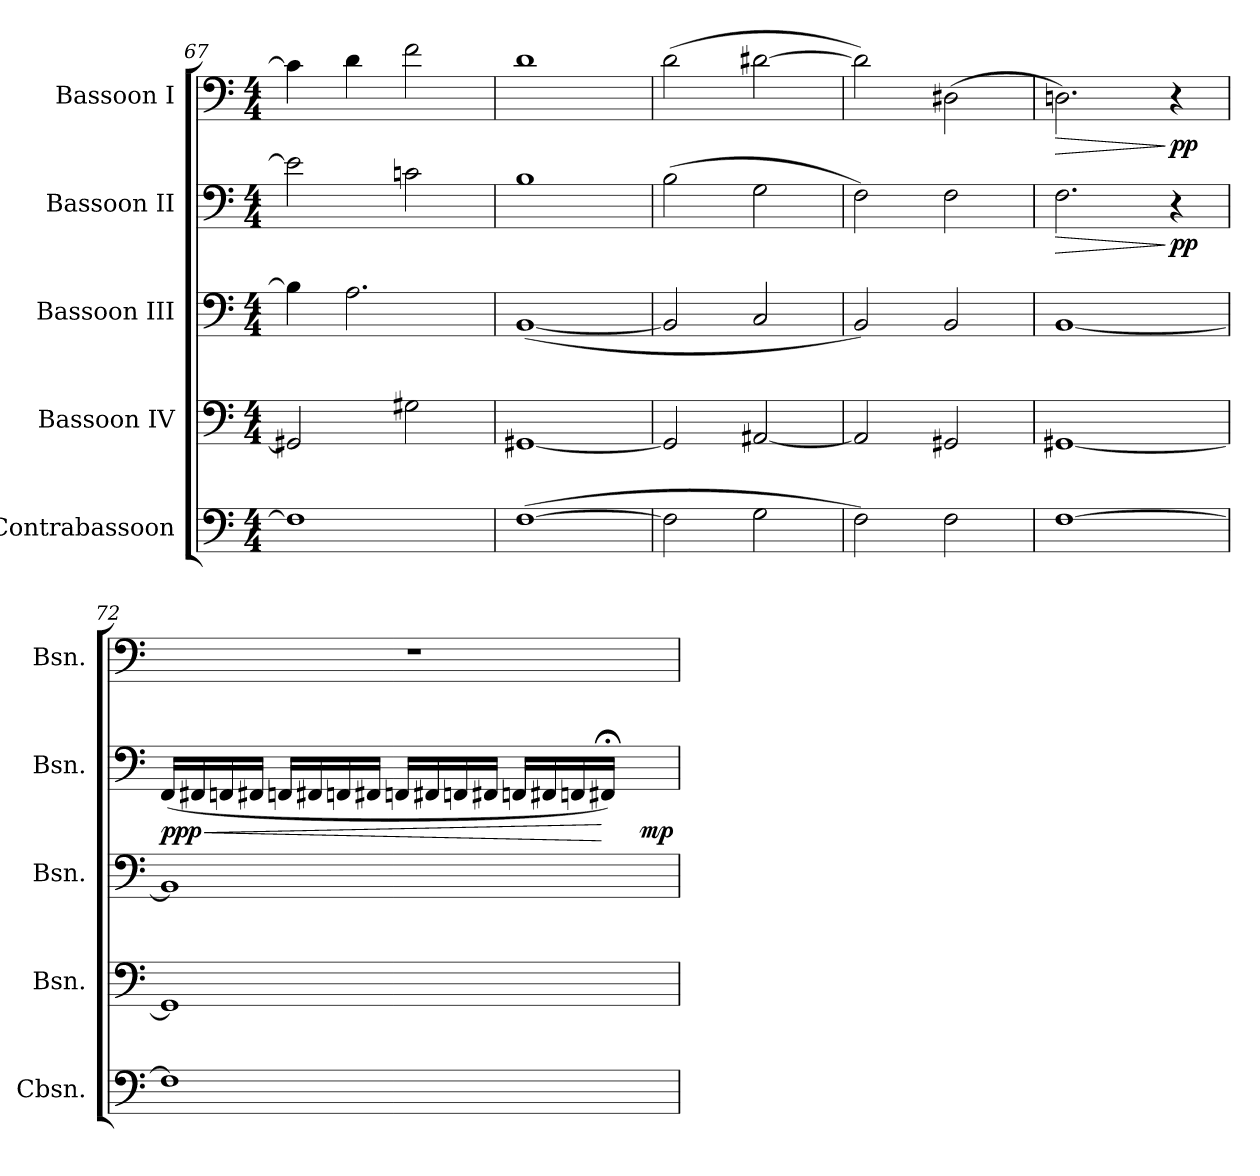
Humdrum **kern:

**kern	**kern	**kern	**kern	**dynam	**kern	**dynam
*part5	*part4	*part3	*part2	*part2	*part1	*part1
*staff5	*staff4	*staff3	*staff2	*staff2	*staff1	*staff1
*I"Contrabassoon	*I"Bassoon IV	*I"Bassoon III	*I"Bassoon II	*	*I"Bassoon I	*
*I'Cbsn.	*I'Bsn.	*I'Bsn.	*I'Bsn.	*	*I'Bsn.	*
*clefF4	*clefF4	*clefF4	*clefF4	*	*clefF4	*
*ITrd7c12	*	*	*	*	*	*
*k[]	*k[]	*k[]	*k[]	*	*k[]	*
*C:	*C:	*C:	*C:	*	*C:	*
*M4/4	*M4/4	*M4/4	*M4/4	*	*M4/4	*
=67	=67	=67	=67	=67	=67	=67
1FFi]	2GG#Xi/]	4Bi\]	2ei\]	.	4ci\]	.
.	.	2.Ai\	.	.	4di\	.
.	2G#Xi\	.	2cni\	.	2fi\	.
=68	=68	=68	=68	=68	=68	=68
([>1FFi	[<1GG#Xi	([<1BBi	1Bi	.	1di	.
=69	=69	=69	=69	=69	=69	=69
2FFi\]	2GG#i/]	2BBi/]	(2Bi\	.	(2di\	.
2GGi\	[<2AA#Xi/	2Ci/	2Gi\	.	[>2d#Xi\	.
=70	=70	=70	=70	=70	=70	=70
2FFi\)	2AA#i/]	2BBi/)	2Fi\)	.	2d#i\])	.
2FFi\	2GG#Xi/	2BBi/	2Fi\	.	(2D#Xi\	.
!!LO:LB:g=z
=71	=71	=71	=71	=71	=71	=71
!	!	!	!	!LO:HP:b	!	!LO:HP:b
[>1FFi	[<1GG#Xi	[<1BBi	2.Fi\	>	2.Dni\)	>
.	.	.	4r	] pp	4r	] pp
=72	=72	=72	=72	=72	=72	=72
!	!	!	!	!LO:HP:b	!	!
*	*	*	*^	*	*	*
1FFi]	1GG#i]	1BBi]	(16FFi/LL	2ryy	< ppp	1r	.
.	.	.	16FF#Xi/	.	.	.	.
.	.	.	16FFni/	.	.	.	.
.	.	.	16FF#Xi/JJ	.	.	.	.
.	.	.	16FFni/LL	.	.	.	.
.	.	.	16FF#Xi/	.	.	.	.
.	.	.	16FFni/	.	.	.	.
.	.	.	16FF#Xi/JJ	.	.	.	.
.	.	.	16FFni/LL	4ryy	.	.	.
.	.	.	16FF#Xi/	.	.	.	.
.	.	.	16FFni/	.	.	.	.
.	.	.	16FF#Xi/JJ	.	.	.	.
.	.	.	16FFni/LL	8ryy	.	.	.
.	.	.	16FF#Xi/	.	.	.	.
.	.	.	16FFni/	16ryy	.	.	.
.	.	.	16FF#X;i/JJ)	32ryy	[	.	.
.	.	.	.	64ryy	.	.	.
.	.	.	.	128...ryy	.	.	.
.	.	.	.	1024ryy	mp	.	.
*	*	*	*v	*v	*	*	*
=	=	=	=	=	=	=
*-	*-	*-	*-	*-	*-	*-
